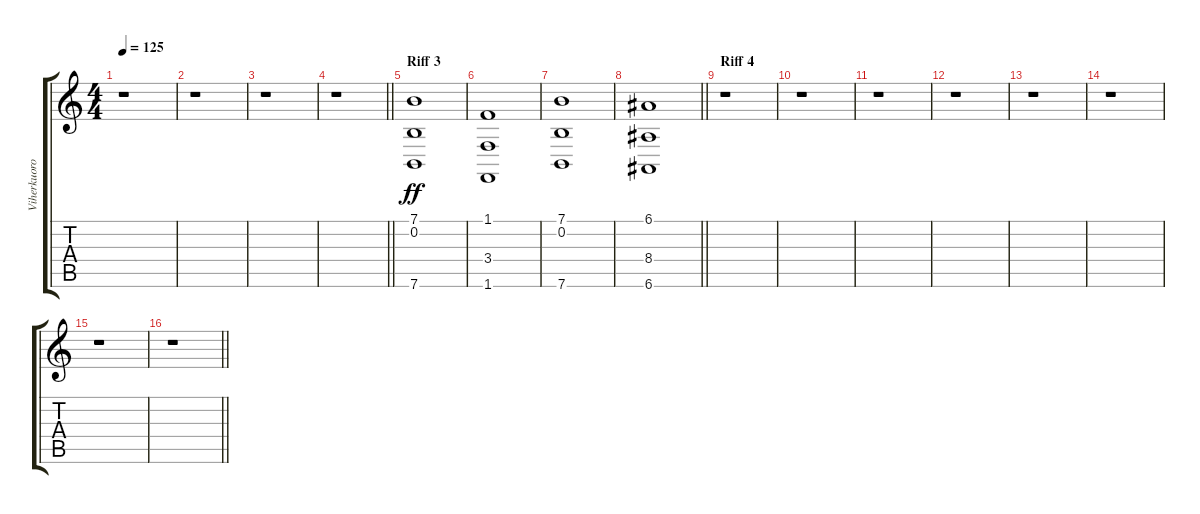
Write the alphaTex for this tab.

\track ("Viherkuoro" "Viherkuoro") {instrument choiraahs}
\staff {score tabs}
\tuning (E4 B3 G3 D3 A2 E2) {hide}
\ts (4 4)
\tempo 125
\clef g2
\ks c
r.1{dy ff} |
r.1 |
r.1 |
\barLineRight lightlight
r.1 |
\section ("" "Riff 3")
(7.1 0.2 7.6).1 |
(1.1 3.4 1.6).1 |
(7.1 0.2 7.6).1 |
\barLineRight lightlight
(6.1 8.4 6.6).1 |
\section ("" "Riff 4")
r.1 |
r.1 |
r.1 |
r.1 |
r.1 |
r.1 |
r.1 |
\barLineRight lightlight
r.1
